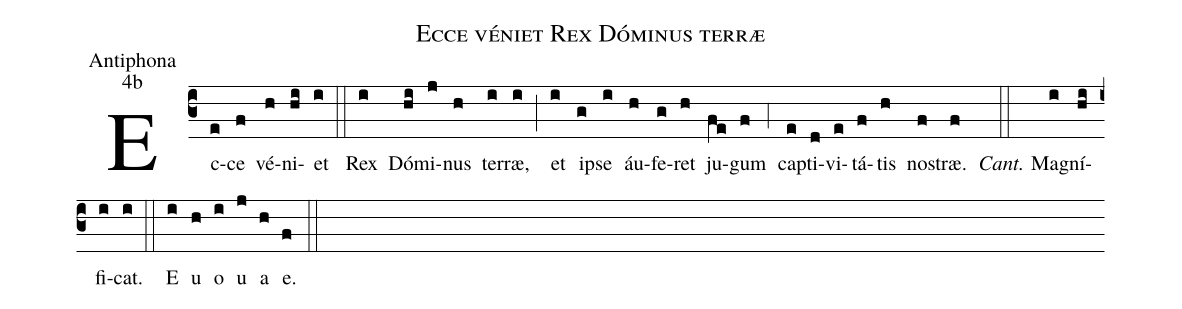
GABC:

name:Ecce véniet Rex Dóminus terræ;
office-part:Antiphona;
mode:4b;
%%
(c3) Ec(e)ce(f) vé(h)ni(hi)et(i) (::) Rex(i) Dó(hi)mi(j)nus(h) ter(i)ræ,(i) (;) et(i) i(g)pse(i) áu(h)fe(g)ret(h) ju(fe)gum(f) (;4) cap(e)ti(d)vi(e)tá(f)tis(h) no(f)stræ.(f) (::)
<i>Cant.</i> M{a}(i)gní(hi)fi(i)cat.(i) (::)
<eu> E(i) u(h) o(i) u(j) a(h) e.(f) </eu>(::)
